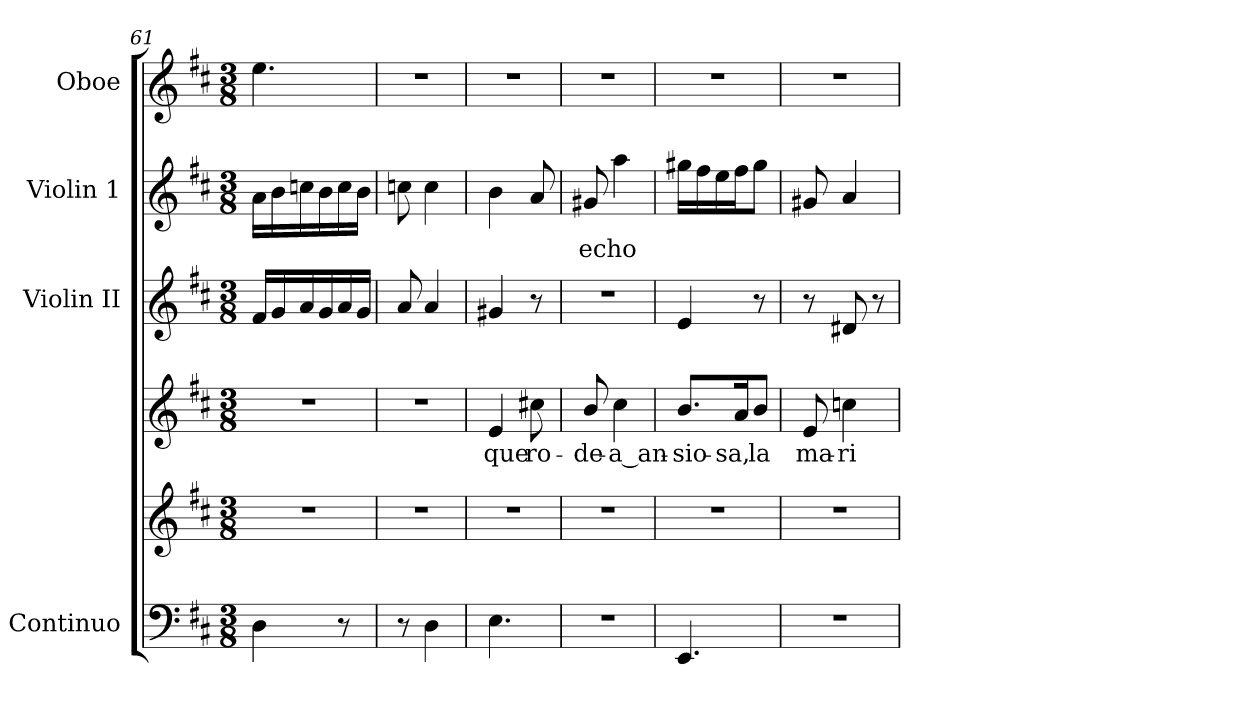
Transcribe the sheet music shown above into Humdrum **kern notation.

**kern	**kern	**kern	**text	**kern	**kern	**text	**kern
*part5	*part5	*part4	*part4	*part3	*part2	*part2	*part1
*staff6	*staff5	*staff4	*staff4	*staff3	*staff2	*staff2	*staff1
*I"Continuo	*	*I""Contr- alto"	*	*I"Violin II	*I"Violin 1	*	*I"Oboe
*I'Cont.	*	*I'A.	*	*I'Vln. II	*I'Vln. 1	*	*I'Ob.
*clefF4	*clefG2	*clefG2	*	*clefG2	*clefG2	*	*clefG2
*k[f#c#]	*k[f#c#]	*k[f#c#]	*	*k[f#c#]	*k[f#c#]	*	*k[f#c#]
*D:	*D:	*D:	*	*D:	*D:	*	*D:
*M3/8	*M3/8	*M3/8	*	*M3/8	*M3/8	*	*M3/8
=61	=61	=61	=61	=61	=61	=61	=61
!	!LO:N:vis=1	!LO:N:vis=1	!	!	!	!	!
4Di\	4.r	4.r	.	16f#i/LL	16ai\LL	.	4.eei\
.	.	.	.	16gi/	16bi\	.	.
.	.	.	.	16ai/	16ccni\	.	.
.	.	.	.	16gi/	16bi\	.	.
8r	.	.	.	16ai/	16cci\	.	.
.	.	.	.	16gi/JJ	16bi\JJ	.	.
=62	=62	=62	=62	=62	=62	=62	=62
!	!LO:N:vis=1	!LO:N:vis=1	!	!	!	!	!LO:N:vis=1
8r	4.r	4.r	.	8ai/	8ccni\	.	4.r
4Di\	.	.	.	4ai/	4cci\	.	.
=63	=63	=63	=63	=63	=63	=63	=63
!	!LO:N:vis=1	!	!	!	!	!	!
!	!	!	!LO:LY:b:color=#000000	!	!	!	!LO:N:vis=1
4.Ei\	4.r	4ei/	que	4g#Xi/	4bi\	.	4.r
!	!	!	!LO:LY:b:color=#000000	!	!	!	!
.	.	8cc#Xi\	ro-	8r	8ai/	.	.
=64	=64	=64	=64	=64	=64	=64	=64
!LO:N:vis=1	!LO:N:vis=1	!	!	!	!	!	!
!	!	!	!LO:LY:b:color=#000000	!LO:N:vis=1	!	!	!
!	!	!	!	!	!	!LO:LY:b:color=#000000	!LO:N:vis=1
4.r	4.r	8bi/	-de-	4.r	8g#Xi/	echo	4.r
!	!	!	!LO:LY:b:color=#000000	!	!	!	!
.	.	4cc#i\	-a_an-	.	4aai\	.	.
=65	=65	=65	=65	=65	=65	=65	=65
!	!LO:N:vis=1	!	!	!	!	!	!
!	!	!	!LO:LY:b:color=#000000	!	!	!	!LO:N:vis=1
4.EEi/	4.r	8.bi/L	-sio-	4ei/	16gg#Xi\LL	.	4.r
.	.	.	.	.	16ff#i\	.	.
.	.	.	.	.	16eei\	.	.
!	!	!	!LO:LY:b:color=#000000	!	!	!	!
.	.	16ai/K	-sa,	.	16ff#i\J	.	.
!	!	!	!LO:LY:b:color=#000000	!	!	!	!
.	.	8bi/J	la	8r	8gg#i\J	.	.
!!LO:LB:g=z
=66	=66	=66	=66	=66	=66	=66	=66
!LO:N:vis=1	!LO:N:vis=1	!	!	!	!	!	!
!	!	!	!LO:LY:b:color=#000000	!	!	!	!LO:N:vis=1
4.r	4.r	8ei/	ma-	8r	8g#Xi/	.	4.r
!	!	!	!LO:LY:b:color=#000000	!	!	!	!
.	.	4ccni\	-ri-	8d#Xi/	4ai/	.	.
.	.	.	.	8r	.	.	.
=	=	=	=	=	=	=	=
*-	*-	*-	*-	*-	*-	*-	*-
